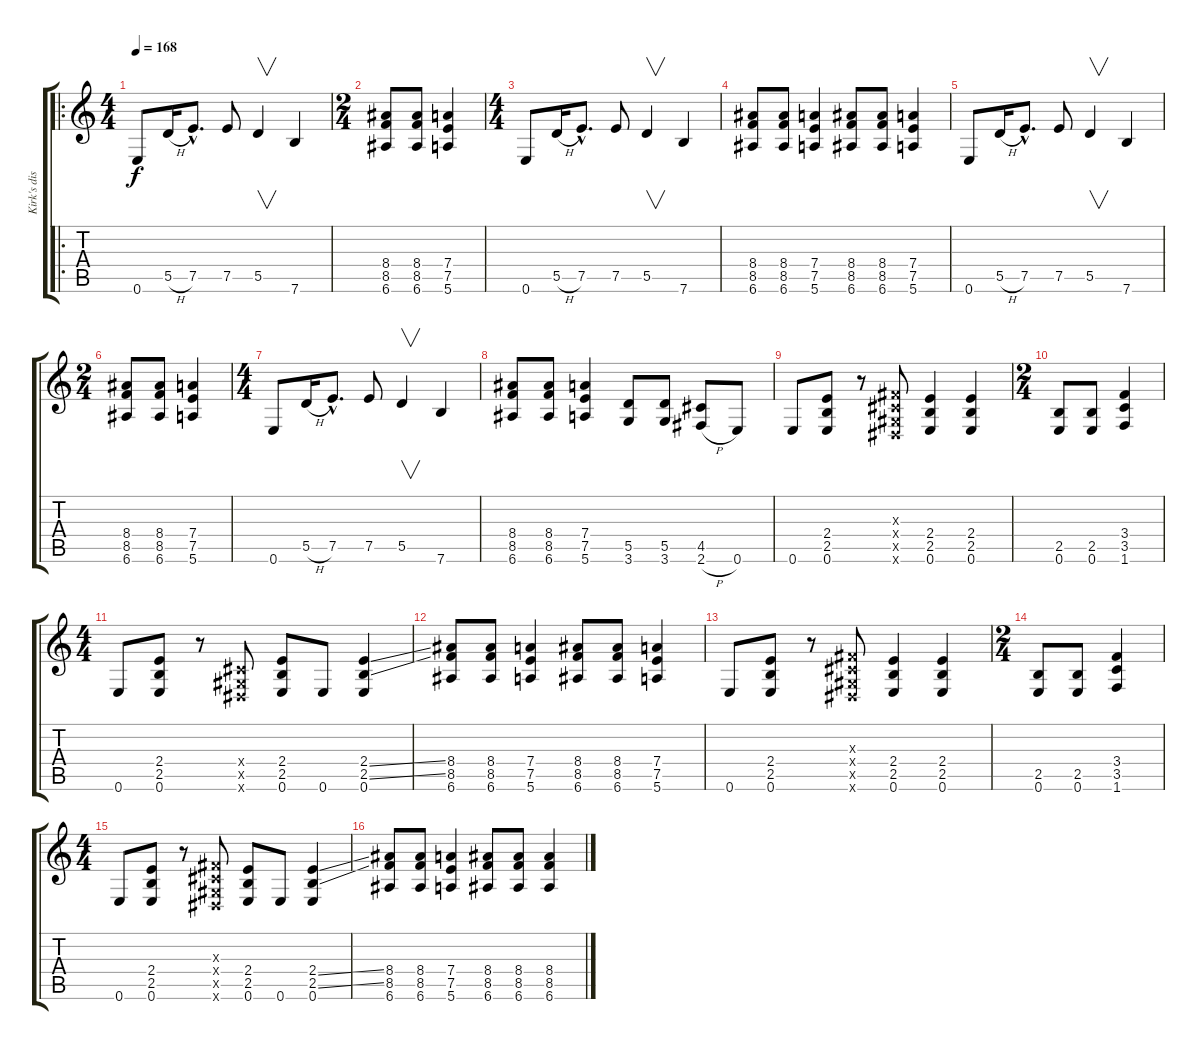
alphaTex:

\track ("Kirk's distortion" "Kirk's dis") {instrument distortionguitar}
\staff {score tabs}
\tuning (E4 B3 G3 D3 A2 E2) {hide}
\ro
\ts (4 4)
\tempo 168
\clef g2
\ks c
0.6.8{dy f} 5.5{h}.16 7.5{hac}.8{d} 7.5.8 5.5.4{v} 7.6.4 |
\ts (2 4)
(8.4 8.5 6.6).8 (8.4 8.5 6.6).8 (7.4 7.5 5.6).4 |
\ts (4 4)
0.6.8 5.5{h}.16 7.5{hac}.8{d} 7.5.8 5.5.4{v} 7.6.4 |
(8.4 8.5 6.6).8 (8.4 8.5 6.6).8 (7.4 7.5 5.6).4 (8.4 8.5 6.6).8 (8.4 8.5 6.6).8 (7.4 7.5 5.6).4 |
0.6.8 5.5{h}.16 7.5{hac}.8{d} 7.5.8 5.5.4{v} 7.6.4 |
\ts (2 4)
(8.4 8.5 6.6).8 (8.4 8.5 6.6).8 (7.4 7.5 5.6).4 |
\ts (4 4)
0.6.8 5.5{h}.16 7.5{hac}.8{d} 7.5.8 5.5.4{v} 7.6.4 |
(8.4 8.5 6.6).8 (8.4 8.5 6.6).8 (7.4 7.5 5.6).4 (5.5 3.6).8 (5.5 3.6).8 (4.5 2.6{h}).8 0.6.8 |
0.6.8 (2.4 2.5 0.6).8 r.8 (-1.3{x} -1.4{x} -1.5{x} -1.6{x}).8 (2.4 2.5 0.6).4 (2.4 2.5 0.6).4 |
\ts (2 4)
(2.5 0.6).8 (2.5 0.6).8 (3.4 3.5 1.6).4 |
\ts (4 4)
0.6.8 (2.4 2.5 0.6).8 r.8 (-1.4{x} -1.5{x} -1.6{x}).8 (2.4 2.5 0.6).8 0.6.8 (2.4{ss} 2.5{ss} 0.6).4 |
(8.4 8.5 6.6).8 (8.4 8.5 6.6).8 (7.4 7.5 5.6).4 (8.4 8.5 6.6).8 (8.4 8.5 6.6).8 (7.4 7.5 5.6).4 |
0.6.8 (2.4 2.5 0.6).8 r.8 (-1.3{x} -1.4{x} -1.5{x} -1.6{x}).8 (2.4 2.5 0.6).4 (2.4 2.5 0.6).4 |
\ts (2 4)
(2.5 0.6).8 (2.5 0.6).8 (3.4 3.5 1.6).4 |
\ts (4 4)
0.6.8 (2.4 2.5 0.6).8 r.8 (-1.3{x} -1.4{x} -1.5{x} -1.6{x}).8 (2.4 2.5 0.6).8 0.6.8 (2.4{ss} 2.5{ss} 0.6).4 |
(8.4 8.5 6.6).8 (8.4 8.5 6.6).8 (7.4 7.5 5.6).4 (8.4 8.5 6.6).8 (8.4 8.5 6.6).8 (8.4 8.5 6.6{ss}).4
